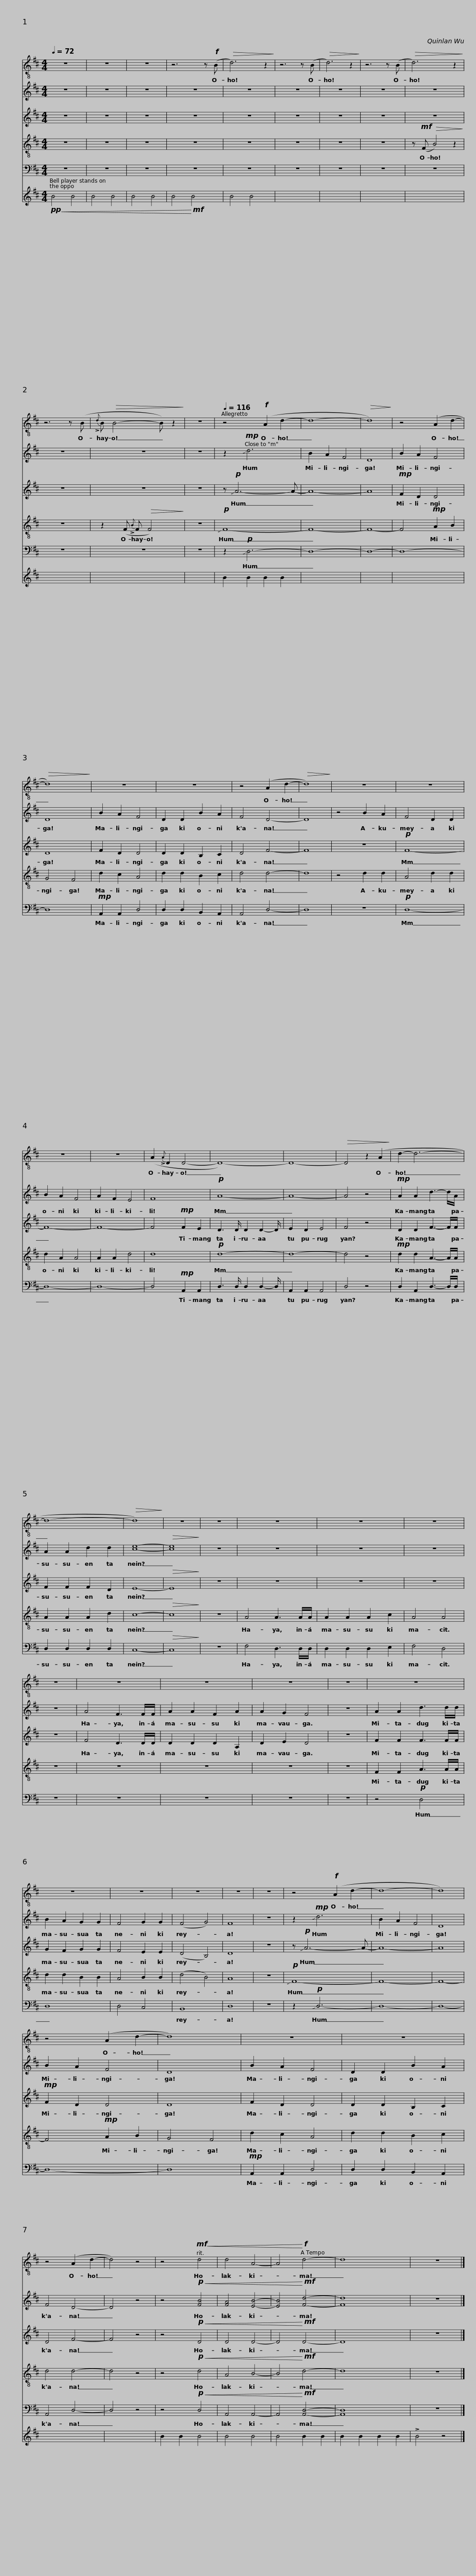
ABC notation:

X:1
%%score 1 2 3 4 5 6
L:1/8
Q:1/4=72
M:4/4
I:linebreak $
K:D
V:1 treble-8
V:2 treble
V:3 treble
V:4 treble-8
V:5 bass
V:6 treble
V:1
 z8 | z8 | z8 | z6 z!f! (B |!>(! d6) z2!>)! | %5
 z6 z (B |!>(! d6) z2!>)! | z6 z (B |!>(! d6) z2!>)! | z6 z (B | %10
{!>!d} B!>(! B4- B) z2!>)! |$ z8 |[Q:1/4=116] z4!f! (A2 d2- | d8- |!>(! d8)!>)! | %15
 z4 (A2 d2- |!>(! d8)!>)! | z8 | z8 | z4 (A2 d2- | %20
!>(! d8)!>)! | z8 |$ z8 | z8 | z8 | %25
 (A2{!>!A} D2 D4- | D8-) | D8- |!>(! D4 z2 (A2!>)! | d2- d6- | %30
 d8- |$!>(! d8)!>)! | z8 | z8 | z8 | %35
 z8 | z8 | z8 | z8 | z8 | %40
 z8 | z8 | z8 |$ z8 | z8 | %45
 z8 | z8 | z8 | z4!f! (A2 d2- | d8- | %50
 d8) | z4 (A2 d2- | d8) | z8 | z8 |$ %55
 z4 (A2 d2- | d4) z4 | z4!mf!!<(! d4 | d4 A4- | A4!<)!!f! d4- | %60
 d8 | z8 |] %62
V:2
 z8 | z8 | z8 | z8 | z8 | %5
 z8 | z8 | z8 | z8 | z8 | %10
 z8 |$ z8 | z2!mp! !slide!d6 | B2 A2 F4 | D8 | %15
 B2 A2 F4 | D8 | B2 A2 F4 | D2 D2 B2 A2 | F4 D4- | %20
 D8 | z4 B2 A2 |$ F4 D2 D2 | B2 A2 F4 | A2 F2 E4 | %25
 F8 |!p! A8- | A8- | A4 z4 |!mp! A2 A2 d3- d/A/ | %30
 A2 A2 d2 d2 |$ [ce]8- |!>(! [ce]8!>)! | z8 | z8 | %35
 z8 | z8 | z8 | A4 F3 F/F/ | A2 A2 F2 A2 | %40
 A2 G2 F4 | z8 | A2 A2 d3 d/d/ |$ B2 A2 G2 G2 | F4 G2 G2 | %45
 (F4 G4) | F8 | z8 | z2!mp! !slide!d6 | B2 A2 F4 | %50
 D8 | B2 A2 F4 | D8 | B2 A2 F4 | D2 D2 B2 A2 |$ %55
 F4 D4- | D4 z4 | z4!p!!<(! [FB]4 | [FA]4 [EB]4- | [EB]4!<)!!mf! [Fd]4- | %60
 [Fd]8 | z8 |] %62
V:3
 z8 | z8 | z8 | z8 | z8 | %5
 z8 | z8 | z8 | z8 | z8 | %10
 z8 |$ z8 | z!p! !slide!A6- A- | A8- | A8 | %15
!mp! F2 D2 D4 | D8 | F2 D2 D4 | D2 D2 B,2 C2 | D4 F4- | %20
 F8 | z8 |$!p! F8- | F8- | F8- | %25
 F4!mp! F2 E2 | D3 D/ D2 D2- D/ | E2 D2 E4 | F4 z4 | D2 D2 F3- F/F/ | %30
 F2 F2 F2 D2 |$ E8- |!>(! E8!>)! | z8 | z8 | %35
 z8 | z8 | z8 | F4 D3 D/D/ | D2 D2 D2 A,2 | %40
 D2 E2 D4 | z8 | F2 F2 F3 F/F/ |$ G2 F2 G2 G2 | F4 E2 E2 | %45
 (D4 B,4) | D8 | z8 | z!p! !slide!A6- A- | A8- | %50
 A8 |!mp! F2 D2 D4 | D8 | F2 D2 D4 | D2 D2 B,2 C2 |$ %55
 D4 F4- | F4 z4 | z4!p!!<(! D4 | D4 D4- | D4!<)!!mf! D4- | %60
 D8 | z8 |] %62
V:4
 z8 | z8 | z8 | z8 | z8 | %5
 z8 | z8 | z8 | z!mf! (F!>(! B4) z2!>)! | z8 | %10
 z2 (F{!>!B} F!>(! F4)!>)! |$ z8 |!p! !slide!F8- | F8- | F8- | %15
 F4!mp! A2 B2 | G4 F4 | d2 c2 A4 | d2 d2 B2 c2 | d4 d4- | %20
 d8 | z4 d2 d2 |$ A4 d2 d2 | d2 A2 A4 | A2 A2 d4 | %25
 d8 |!p! d8- | d8- | d4 z4 |!mp! d2 d2 A3- A/A/ | %30
 A2 A2 A2 d2 |$ c8- |!>(! c8!>)! | z8 | A4 A3 A/A/ | %35
 A2 A2 A2 c2 | A4 A4 | z8 | z8 | z8 | %40
 z8 | z8 | F2 F2 A3 A/A/ |$ d2 d2 B2 B2 | A4 B2 B2 | %45
 (d4 B4) | A8 | z8 |!p! !slide!F8- | F8- | %50
 F8- | F4!mp! A2 B2 | G4 F4 | d2 c2 A4 | d2 d2 B2 c2 |$ %55
 d4 d4- | d4 z4 | z4!p!!<(! d4 | A4 B4- | B4!<)!!mf! d4- | %60
 d8 | z8 |] %62
V:5
 z8 | z8 | z8 | z8 | z8 | %5
 z8 | z8 | z8 | z8 | z8 | %10
 z8 |$ z8 | z2!p! !slide!D,6- | D,8- | D,8- | %15
 D,8- | D,8 |!mp! A,,2 A,,2 D,4 | D,2 D,2 B,,2 A,,2 | A,,4 D,4- | %20
 D,8 | z8 |$!p! D,8- | D,8- | D,8- | %25
 D,4!mp! A,,2 A,,2 | D,3 D,/ D,2 D,2- D,/ | A,,2 A,,2 A,,4 | D,4 z4 | D,2 A,,2 D,3- D,/D,/ | %30
 D,2 D,2 D,2 D,2 |$ C,8- |!>(! C,8!>)! | z8 | F,4 D,3 D,/D,/ | %35
 D,2 D,2 D,2 E,2 | F,4 D,4 | z8 | z8 | z8 | %40
 z8 | z8 | z4!p! D,4 |$ D,8 | D,4 C,4 | %45
 B,,8 | D,8 | z8 | z2!p! !slide!D,6- | D,8- | %50
 D,8- | D,8- | D,8 |!mp! A,,2 A,,2 D,4 | D,2 D,2 B,,2 A,,2 |$ %55
 A,,4 D,4- | D,4 z4 | z4!p!!<(! D,4 | A,,4 A,,4- | A,,4!<)!!mf! [A,,D,]4- | %60
 [A,,D,]8 | z8 |] %62
V:6
!pp!!<(! B4 B4 | B4 B4 | B4 B4 | B4!<)!!mf! B4 | B4 B4 | %5
 x8 | x8 | x8 | x8 | x8 | %10
 x8 |$ x8 | B2 B2 B2 B2 | x8 | x8 | %15
 x8 | x8 | x8 | x8 | x8 | %20
 x8 | x8 |$ x8 | x8 | x8 | %25
 x8 | x8 | x8 | x8 | x8 | %30
 x8 |$ x8 | x8 | x8 | x8 | %35
 x8 | x8 | x8 | x8 | x8 | %40
 x8 | x8 | x8 |$ x8 | x8 | %45
 x8 | x8 | x8 | x8 | x8 | %50
 x8 | x8 | x8 | x8 | x8 |$ %55
 x8 | x8 | B2 B2 B4 | B4 B4 | B4 B2 B2 | %60
 B2 B2 B2 B2 | !>!B4 z4 |] %62
